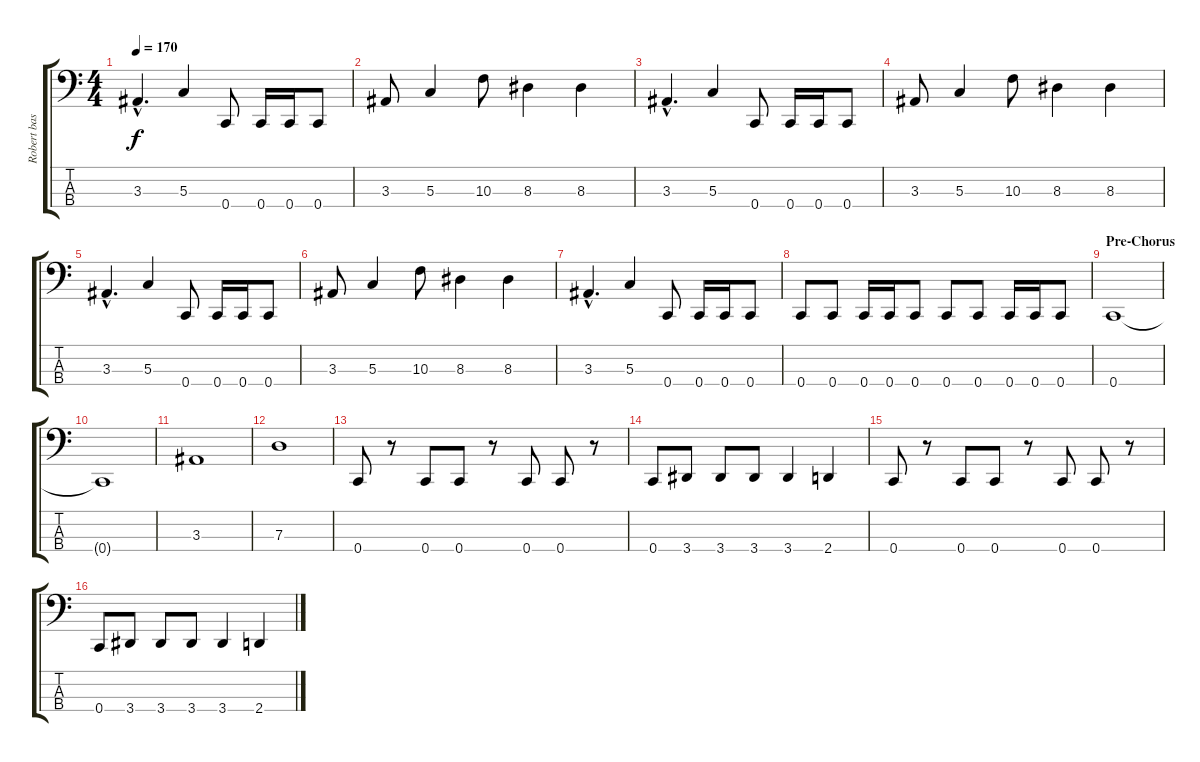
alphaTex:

\track ("Robert bass" "Robert bas") {instrument electricbassfinger}
\staff {score tabs}
\tuning (F2 C2 G1 C1) {hide}
\ts (4 4)
\tempo 170
\clef f4
\ks c
3.3{hac}.4{d dy f} 5.3.4 0.4.8 0.4.16 0.4.16 0.4.8 |
3.3.8 5.3.4 10.3.8 8.3.4 8.3.4 |
3.3{hac}.4{d} 5.3.4 0.4.8 0.4.16 0.4.16 0.4.8 |
3.3.8 5.3.4 10.3.8 8.3.4 8.3.4 |
3.3{hac}.4{d} 5.3.4 0.4.8 0.4.16 0.4.16 0.4.8 |
3.3.8 5.3.4 10.3.8 8.3.4 8.3.4 |
3.3{hac}.4{d} 5.3.4 0.4.8 0.4.16 0.4.16 0.4.8 |
0.4.8 0.4.8 0.4.16 0.4.16 0.4.8 0.4.8 0.4.8 0.4.16 0.4.16 0.4.8 |
\section ("" "Pre-Chorus")
0.4.1 |
0.4{t}.1 |
3.3.1 |
7.3.1 |
0.4.8 r.8 0.4.8 0.4.8 r.8 0.4.8 0.4.8 r.8 |
0.4.8 3.4.8 3.4.8 3.4.8 3.4.4 2.4.4 |
0.4.8 r.8 0.4.8 0.4.8 r.8 0.4.8 0.4.8 r.8 |
0.4.8 3.4.8 3.4.8 3.4.8 3.4.4 2.4.4
